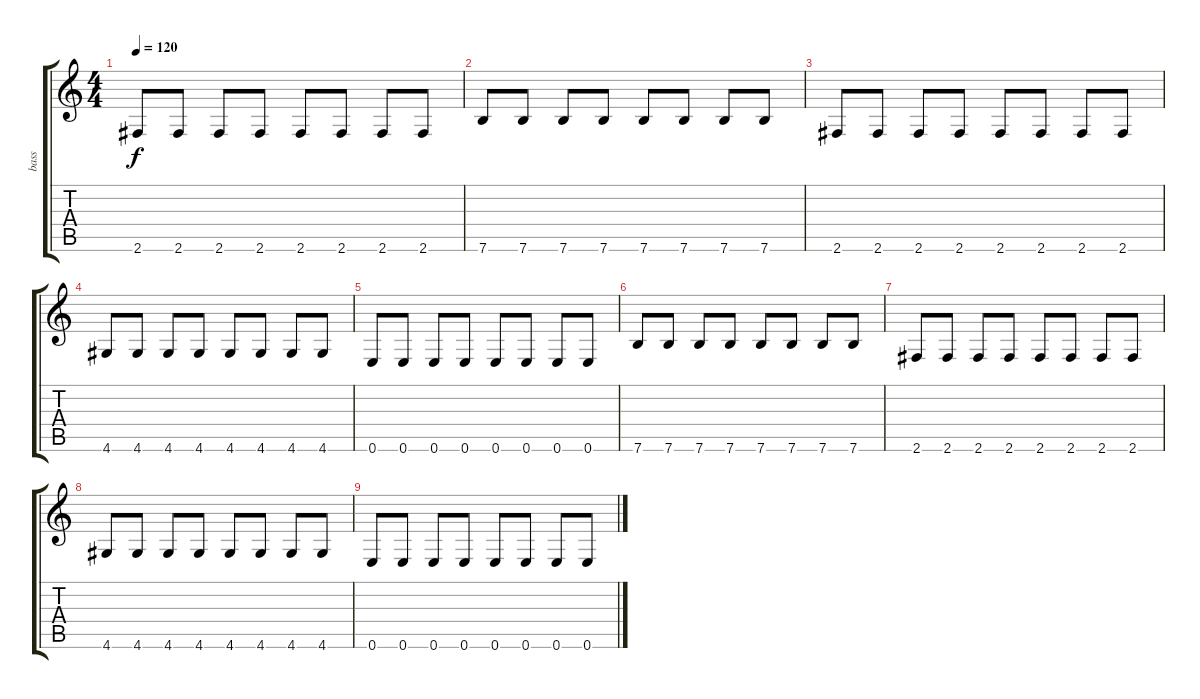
\track ("bass" "bass") {instrument electricbassfinger}
\staff {score tabs}
\tuning (E4 B3 G3 D3 A2 E2) {hide}
\ts (4 4)
\tempo 120
\clef g2
\ks c
2.6.8{dy f} 2.6.8 2.6.8 2.6.8 2.6.8 2.6.8 2.6.8 2.6.8 |
7.6.8 7.6.8 7.6.8 7.6.8 7.6.8 7.6.8 7.6.8 7.6.8 |
2.6.8 2.6.8 2.6.8 2.6.8 2.6.8 2.6.8 2.6.8 2.6.8 |
4.6.8 4.6.8 4.6.8 4.6.8 4.6.8 4.6.8 4.6.8 4.6.8 |
0.6.8 0.6.8 0.6.8 0.6.8 0.6.8 0.6.8 0.6.8 0.6.8 |
7.6.8 7.6.8 7.6.8 7.6.8 7.6.8 7.6.8 7.6.8 7.6.8 |
2.6.8 2.6.8 2.6.8 2.6.8 2.6.8 2.6.8 2.6.8 2.6.8 |
4.6.8 4.6.8 4.6.8 4.6.8 4.6.8 4.6.8 4.6.8 4.6.8 |
0.6.8 0.6.8 0.6.8 0.6.8 0.6.8 0.6.8 0.6.8 0.6.8
